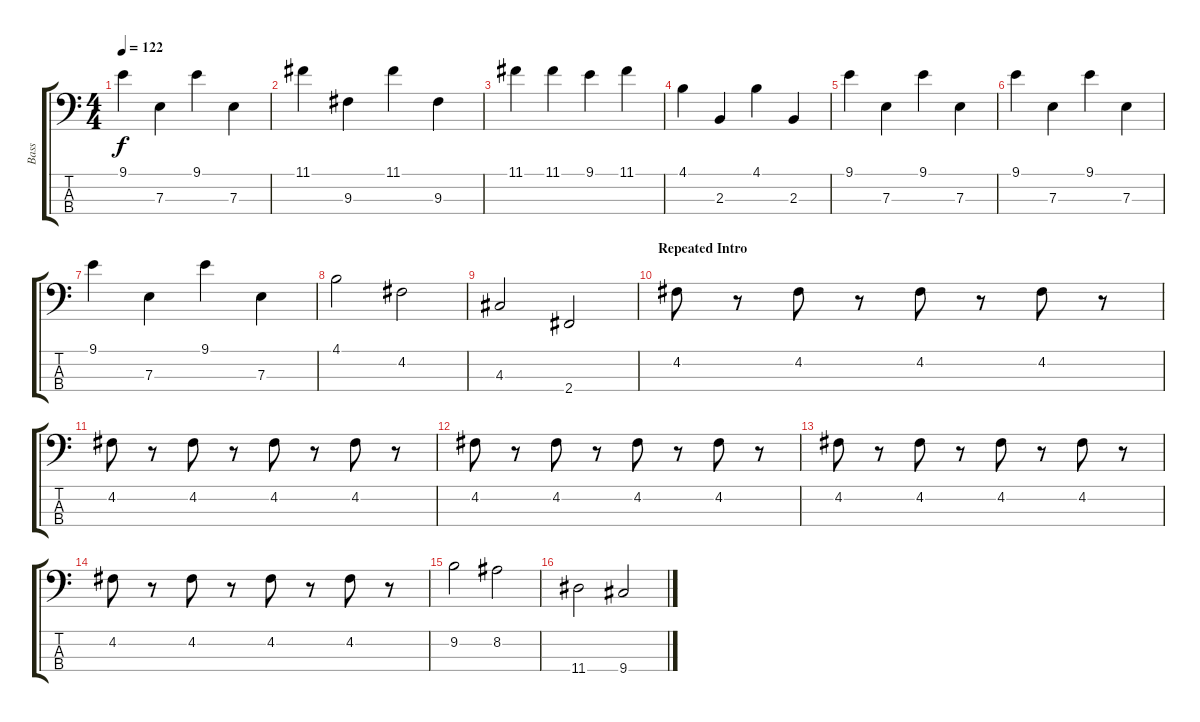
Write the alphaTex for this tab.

\track ("Bass" "Bass") {instrument electricbassfinger}
\staff {score tabs}
\tuning (G2 D2 A1 E1) {hide}
\ts (4 4)
\tempo 122
\clef f4
\ks c
9.1.4{dy f} 7.3.4 9.1.4 7.3.4 |
11.1.4 9.3.4 11.1.4 9.3.4 |
11.1.4 11.1.4 9.1.4 11.1.4 |
4.1.4 2.3.4 4.1.4 2.3.4 |
9.1.4 7.3.4 9.1.4 7.3.4 |
9.1.4 7.3.4 9.1.4 7.3.4 |
9.1.4 7.3.4 9.1.4 7.3.4 |
4.1.2 4.2.2 |
4.3.2 2.4.2 |
\section ("" "Repeated Intro")
4.2.8 r.8 4.2.8 r.8 4.2.8 r.8 4.2.8 r.8 |
4.2.8 r.8 4.2.8 r.8 4.2.8 r.8 4.2.8 r.8 |
4.2.8 r.8 4.2.8 r.8 4.2.8 r.8 4.2.8 r.8 |
4.2.8 r.8 4.2.8 r.8 4.2.8 r.8 4.2.8 r.8 |
4.2.8 r.8 4.2.8 r.8 4.2.8 r.8 4.2.8 r.8 |
9.2.2 8.2.2 |
11.4.2 9.4.2
